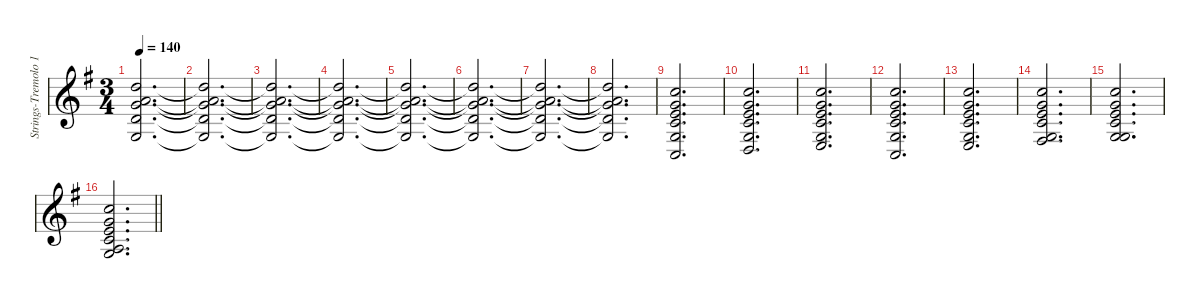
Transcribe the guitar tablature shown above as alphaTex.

\defaultSystemsLayout 8
\hideDynamics
\bracketExtendMode groupsimilarinstruments
\firstSystemTrackNameMode fullname
\otherSystemsTrackNameOrientation horizontal
\track ("Strings-Tremolo 1" "vln.") {defaultSystemsLayout 16 instrument tremolostrings}
\staff {score}
\tuning (E4 B3 G3 D3 A2 E2)
\ts (3 4)
\tempo 140
\clef g2
\ks g
(10.1{acc forcenatural} 10.2{acc forcenatural} 12.3{acc forcenatural} 12.4{acc forcenatural} 10.5{acc forcenatural}).2{d dy f beam Up} |
(10.1{t acc forcenatural} 10.2{t acc forcenatural} 12.3{t acc forcenatural} 12.4{t acc forcenatural} 10.5{t acc forcenatural}).2{d beam Up} |
(10.1{t acc forcenatural} 10.2{t acc forcenatural} 12.3{t acc forcenatural} 12.4{t acc forcenatural} 10.5{t acc forcenatural}).2{d beam Up} |
(10.1{t acc forcenatural} 10.2{t acc forcenatural} 12.3{t acc forcenatural} 12.4{t acc forcenatural} 10.5{t acc forcenatural}).2{d beam Up} |
(10.1{t acc forcenatural} 10.2{t acc forcenatural} 12.3{t acc forcenatural} 12.4{t acc forcenatural} 10.5{t acc forcenatural}).2{d beam Up} |
(10.1{t acc forcenatural} 10.2{t acc forcenatural} 12.3{t acc forcenatural} 12.4{t acc forcenatural} 10.5{t acc forcenatural}).2{d beam Up} |
(10.1{t acc forcenatural} 10.2{t acc forcenatural} 12.3{t acc forcenatural} 12.4{t acc forcenatural} 10.5{t acc forcenatural}).2{d beam Up} |
(10.1{t acc forcenatural} 10.2{t acc forcenatural} 12.3{t acc forcenatural} 12.4{t acc forcenatural} 10.5{t acc forcenatural}).2{d beam Up} |
(8.1{acc forcenatural} 8.2{acc forcenatural} 9.3{acc forcenatural} 10.4{acc forcenatural} 10.5{acc forcenatural} 8.6{acc forcenatural}).2{d beam Up} |
(8.1{acc forcenatural} 8.2{acc forcenatural} 9.3{acc forcenatural} 10.4{acc forcenatural} 10.5{acc forcenatural} 10.6{acc forcenatural}).2{d beam Up} |
(8.1{acc forcenatural} 8.2{acc forcenatural} 9.3{acc forcenatural} 10.4{acc forcenatural} 10.5{acc forcenatural} 12.6{acc forcenatural}).2{d beam Up} |
(8.1{acc forcenatural} 8.2{acc forcenatural} 9.3{acc forcenatural} 10.4{acc forcenatural} 10.5{acc forcenatural} 8.6{acc forcenatural}).2{d beam Up} |
(8.1{acc forcenatural} 8.2{acc forcenatural} 9.3{acc forcenatural} 10.4{acc forcenatural} 10.5{acc forcenatural} 12.6{acc forcenatural}).2{d beam Up} |
(8.1{acc forcenatural} 8.2{acc forcenatural} 9.3{acc forcenatural} 10.4{acc forcenatural} 10.5{acc forcenatural} 14.6{acc #}).2{d beam Up} |
(8.1{acc forcenatural} 8.2{acc forcenatural} 9.3{acc forcenatural} 10.4{acc forcenatural} 10.5{acc forcenatural} 15.6{acc forcenatural}).2{d beam Up} |
\barLineRight lightlight
(8.1{acc forcenatural} 8.2{acc forcenatural} 9.3{acc forcenatural} 10.4{acc forcenatural} 10.5{acc forcenatural} 17.6{acc forcenatural}).2{d beam Up}
